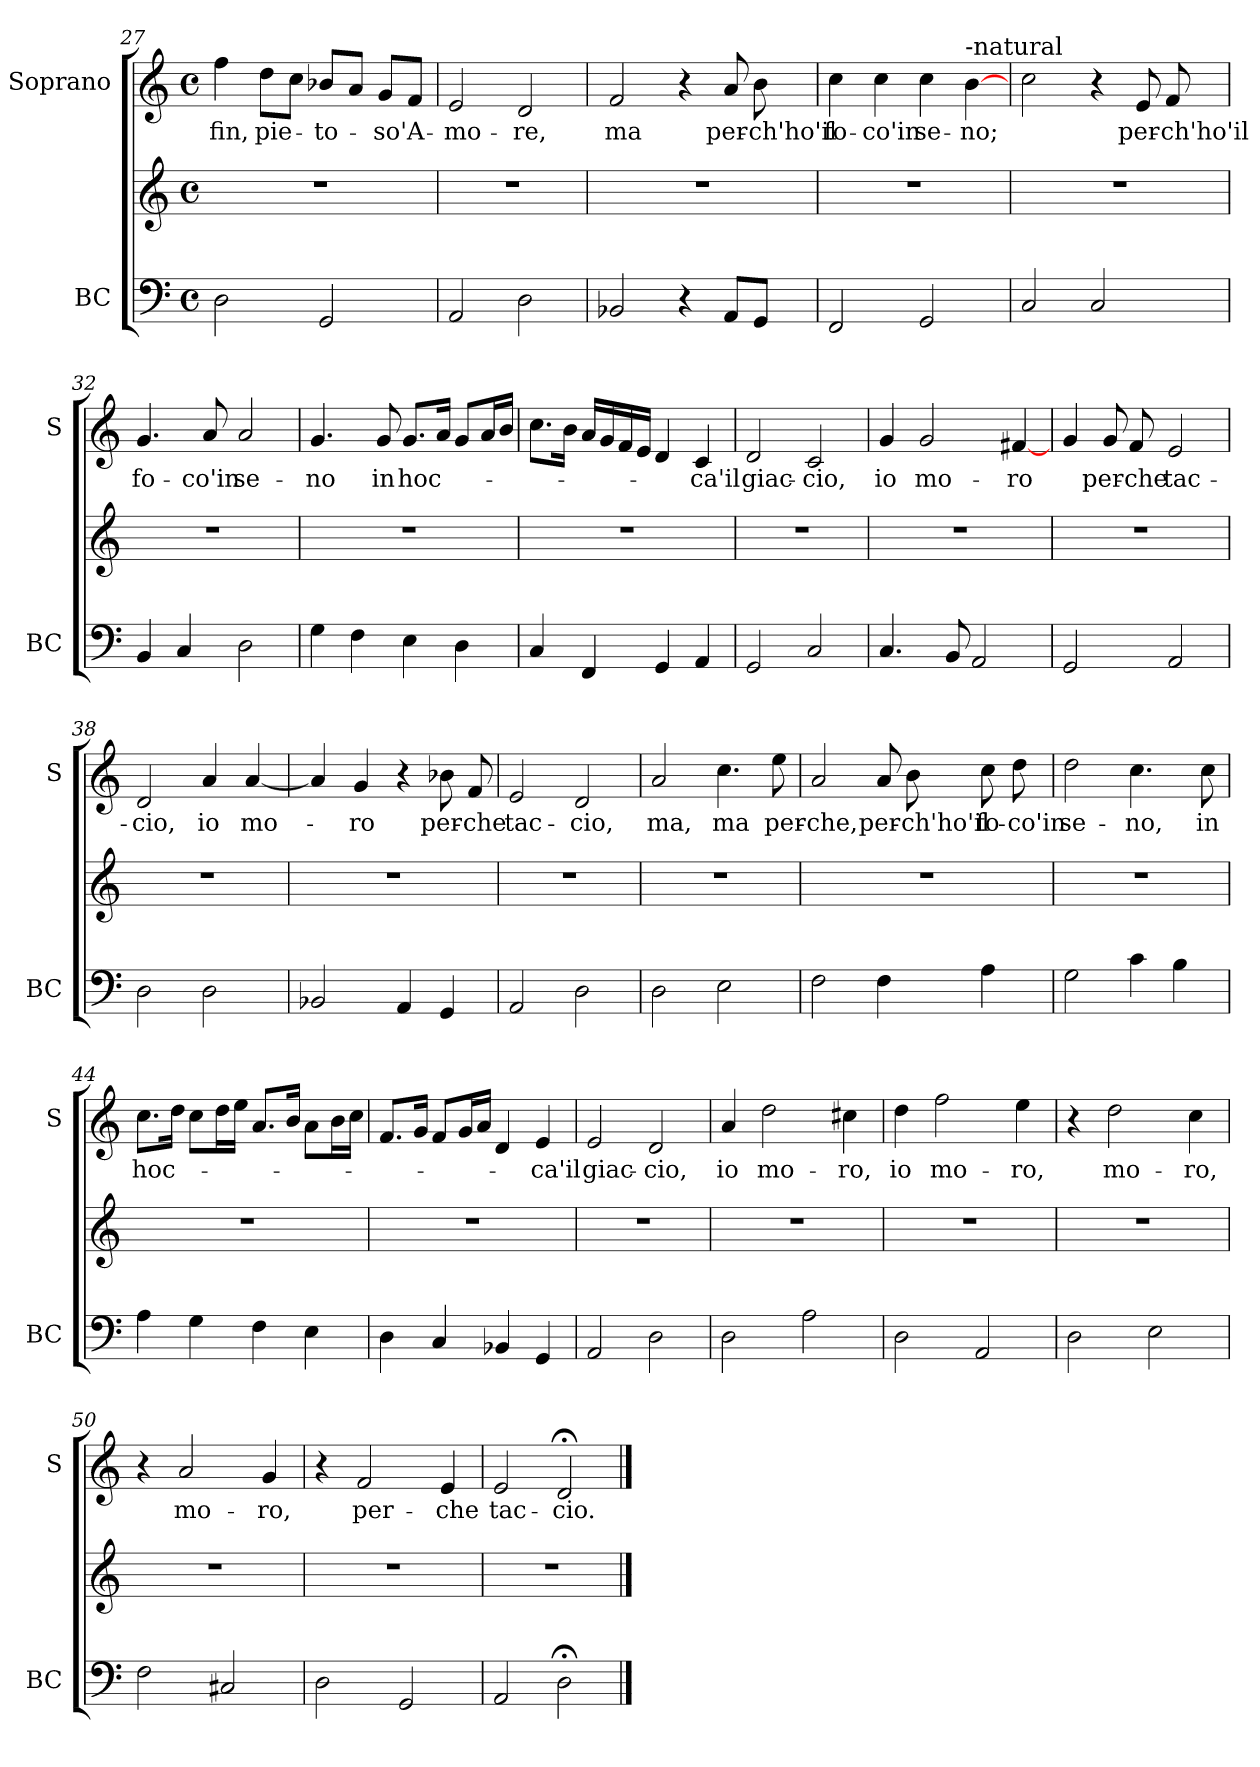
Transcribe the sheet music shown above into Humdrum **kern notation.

**kern	**kern	**kern	**text
*part2	*part2	*part1	*part1
*staff3	*staff2	*staff1	*staff1
*I"BC	*	*I"Soprano	*
*I'BC	*	*I'S	*
*clefF4	*clefG2	*clefG2	*
*k[]	*k[]	*k[]	*
*C:	*C:	*C:	*
*M4/4	*M4/4	*M4/4	*
*met(c)	*met(c)	*met(c)	*
=27	=27	=27	=27
!	!	!	!LO:LY:b
2D\	1r	4ff\	fin,
!	!	!	!LO:LY:b
.	.	8dd\L	pie-
.	.	8cc\J	.
!	!	!	!LO:LY:b
2GG/	.	8b-X/L	-to-
.	.	8a/J	.
!	!	!	!LO:LY:b
.	.	8g/L	-so'A-
.	.	8f/J	.
=28	=28	=28	=28
!	!	!	!LO:LY:b
2AA/	1r	2e/	-mo-
!	!	!	!LO:LY:b
2D\	.	2d/	-re,
=29	=29	=29	=29
!	!	!	!LO:LY:b
2BB-X/	1r	2f/	ma
4r	.	4r	.
!	!	!	!LO:LY:b
8AA/L	.	8a/	per-
!	!	!	!LO:LY:b
8GG/J	.	8b\	-ch'ho'il
=30	=30	=30	=30
!	!	!	!LO:LY:b
2FF/	1r	4cc\	fo-
!	!	!	!LO:LY:b
.	.	4cc\	-co'in
!	!	!	!LO:LY:b
2GG/	.	4cc\	se-
!	!	!LO:TX:a:t=-natural	!
!	!	!	!LO:LY:b
.	.	[4b\	-no;
!!LO:LB:g=z
=31	=31	=31	=31
2C/	1r	2cc\	.
2C/	.	4r	.
!	!	!	!LO:LY:b
.	.	8e/	per-
!	!	!	!LO:LY:b
.	.	8f/	-ch'ho'il
=32	=32	=32	=32
!	!	!	!LO:LY:b
4BB/	1r	4.g/	fo-
4C/	.	.	.
!	!	!	!LO:LY:b
.	.	8a/	-co'in
!	!	!	!LO:LY:b
2D\	.	2a/	se-
=33	=33	=33	=33
!	!	!	!LO:LY:b
4G\	1r	4.g/	-no
4F\	.	.	.
!	!	!	!LO:LY:b
.	.	8g/	in
!	!	!	!LO:LY:b
4E\	.	8.g/L	hoc-
.	.	16a/Jk	.
4D\	.	8g/L	.
.	.	16a/L	.
.	.	16b/JJ	.
=34	=34	=34	=34
4C/	1r	8.cc\L	.
.	.	16b\Jk	.
4FF/	.	16a/LL	.
.	.	16g/	.
.	.	16f/	.
.	.	16e/JJ	.
4GG/	.	4d/	.
!	!	!	!LO:LY:b
4AA/	.	4c/	-ca'il
=35	=35	=35	=35
!	!	!	!LO:LY:b
2GG/	1r	2d/	giac-
!	!	!	!LO:LY:b
2C/	.	2c/	-cio,
!!LO:PB:g=z
=36	=36	=36	=36
!	!	!	!LO:LY:b
4.C/	1r	4g/	io
!	!	!	!LO:LY:b
.	.	2g/	mo-
8BB/	.	.	.
2AA/	.	.	.
!	!	!	!LO:LY:b
.	.	[4f#X/	-ro
=37	=37	=37	=37
2GG/	1r	4g/	.
!	!	!	!LO:LY:b
.	.	8g/	per-
!	!	!	!LO:LY:b
.	.	8f/	-che
!	!	!	!LO:LY:b
2AA/	.	2e/	tac-
=38	=38	=38	=38
!	!	!	!LO:LY:b
2D\	1r	2d/	-cio,
!	!	!	!LO:LY:b
2D\	.	4a/	io
!	!	!	!LO:LY:b
.	.	[4a/	mo-
=39	=39	=39	=39
2BB-X/	1r	4a/]	.
!	!	!	!LO:LY:b
.	.	4g/	-ro
4AA/	.	4r	.
!	!	!	!LO:LY:b
4GG/	.	8b-X\	per-
!	!	!	!LO:LY:b
.	.	8f/	-che
=40	=40	=40	=40
!	!	!	!LO:LY:b
2AA/	1r	2e/	tac-
!	!	!	!LO:LY:b
2D\	.	2d/	-cio,
=41	=41	=41	=41
!	!	!	!LO:LY:b
2D\	1r	2a/	ma,
!	!	!	!LO:LY:b
2E\	.	4.cc\	ma
!	!	!	!LO:LY:b
.	.	8ee\	per-
!!LO:LB:g=z
=42	=42	=42	=42
!	!	!	!LO:LY:b
2F\	1r	2a/	-che,
!	!	!	!LO:LY:b
4F\	.	8a/	per-
!	!	!	!LO:LY:b
.	.	8b\	-ch'ho'il
!	!	!	!LO:LY:b
4A\	.	8cc\	fo-
!	!	!	!LO:LY:b
.	.	8dd\	-co'in
=43	=43	=43	=43
!	!	!	!LO:LY:b
2G\	1r	2dd\	se-
!	!	!	!LO:LY:b
4c\	.	4.cc\	-no,
4B\	.	.	.
!	!	!	!LO:LY:b
.	.	8cc\	in
=44	=44	=44	=44
!	!	!	!LO:LY:b
4A\	1r	8.cc\L	hoc-
.	.	16dd\Jk	.
4G\	.	8cc\L	.
.	.	16dd\L	.
.	.	16ee\JJ	.
4F\	.	8.a/L	.
.	.	16b/Jk	.
4E\	.	8a\L	.
.	.	16b\L	.
.	.	16cc\JJ	.
=45	=45	=45	=45
4D\	1r	8.f/L	.
.	.	16g/Jk	.
4C/	.	8f/L	.
.	.	16g/L	.
.	.	16a/JJ	.
4BB-X/	.	4d/	.
!	!	!	!LO:LY:b
4GG/	.	4e/	-ca'il
!!LO:LB:g=z
=46	=46	=46	=46
!	!	!	!LO:LY:b
2AA/	1r	2e/	giac-
!	!	!	!LO:LY:b
2D\	.	2d/	-cio,
=47	=47	=47	=47
!	!	!	!LO:LY:b
2D\	1r	4a/	io
!	!	!	!LO:LY:b
.	.	2dd\	mo-
2A\	.	.	.
!	!	!	!LO:LY:b
.	.	4cc#X\	-ro,
=48	=48	=48	=48
!	!	!	!LO:LY:b
2D\	1r	4dd\	io
!	!	!	!LO:LY:b
.	.	2ff\	mo-
2AA/	.	.	.
!	!	!	!LO:LY:b
.	.	4ee\	-ro,
=49	=49	=49	=49
2D\	1r	4r	.
!	!	!	!LO:LY:b
.	.	2dd\	mo-
2E\	.	.	.
!	!	!	!LO:LY:b
.	.	4cc\	-ro,
=50	=50	=50	=50
2F\	1r	4r	.
!	!	!	!LO:LY:b
.	.	2a/	mo-
2C#X/	.	.	.
!	!	!	!LO:LY:b
.	.	4g/	-ro,
=51	=51	=51	=51
2D\	1r	4r	.
!	!	!	!LO:LY:b
.	.	2f/	per-
2GG/	.	.	.
!	!	!	!LO:LY:b
.	.	4e/	-che
=52	=52	=52	=52
!	!	!	!LO:LY:b
2AA/	1r	2e/	tac-
!	!	!	!LO:LY:b
2D;<\	.	2d;</	-cio.
==	==	==	==
*-	*-	*-	*-
